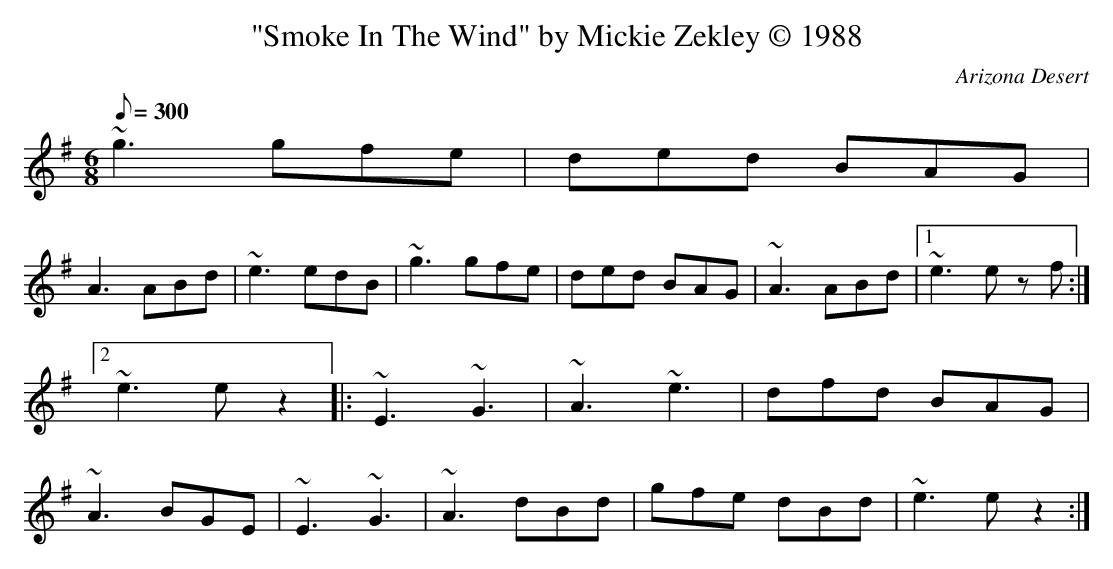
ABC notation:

X:1
T:"Smoke In The Wind" by Mickie Zekley © 1988
O:Arizona Desert
M:6/8
Q:300
K:G
~g3 gfe|ded BAG|!A3 ABd|~e3 edB|~g3 gfe|ded BAG|~A3 ABd|1~e3 ez f:|2~e3 ez2|:~E3 ~G3|~A3 ~e3|dfd BAG|~A3 BGE|~E3 ~G3|~A3 dBd|gfe dBd|~e3 ez2:|
